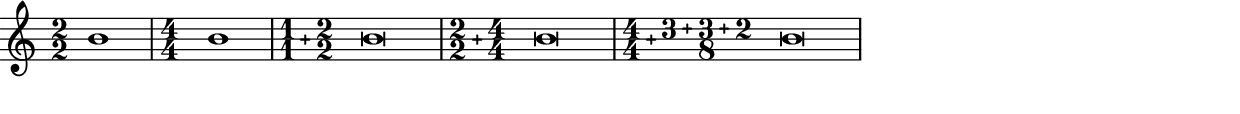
%% Generated by lilypond-book
%% Options: [exampleindent=10.16\mm,indent=0\mm,line-width=160\mm]
\include "lilypond-book-preamble.ly"


% ****************************************************************
% Start cut-&-pastable-section
% ****************************************************************

#(ly:set-option 'eps-box-padding 3.000000)



\paper {
  indent = 0\mm
  line-width = 160\mm
  % offset the left padding, also add 1mm as lilypond creates cropped
  % images with a little space on the right
  line-width = #(- line-width (* mm  3.000000) (* mm 1))
}

\layout {
  
}




% ****************************************************************
% ly snippet:
% ****************************************************************
\sourcefilename "/lilypond-2.23.82/input/regression/compound-time-signature-style.ly"
\sourcefileline 0
\version "2.19.21"

\header {
    texidoc = "Simple-fraction components of a compound time signature are numeric regardless of the time signature style.
"
}

\relative {
  \compoundMeter #'(2 2) b'1
  \compoundMeter #'(4 4) b1
  \compoundMeter #'((1 1) (2 2)) b\breve
  \compoundMeter #'((2 2) (4 4)) b\breve
  \compoundMeter #'((4 4) (3 3 2 8)) b\breve
}



% ****************************************************************
% end ly snippet
% ****************************************************************
